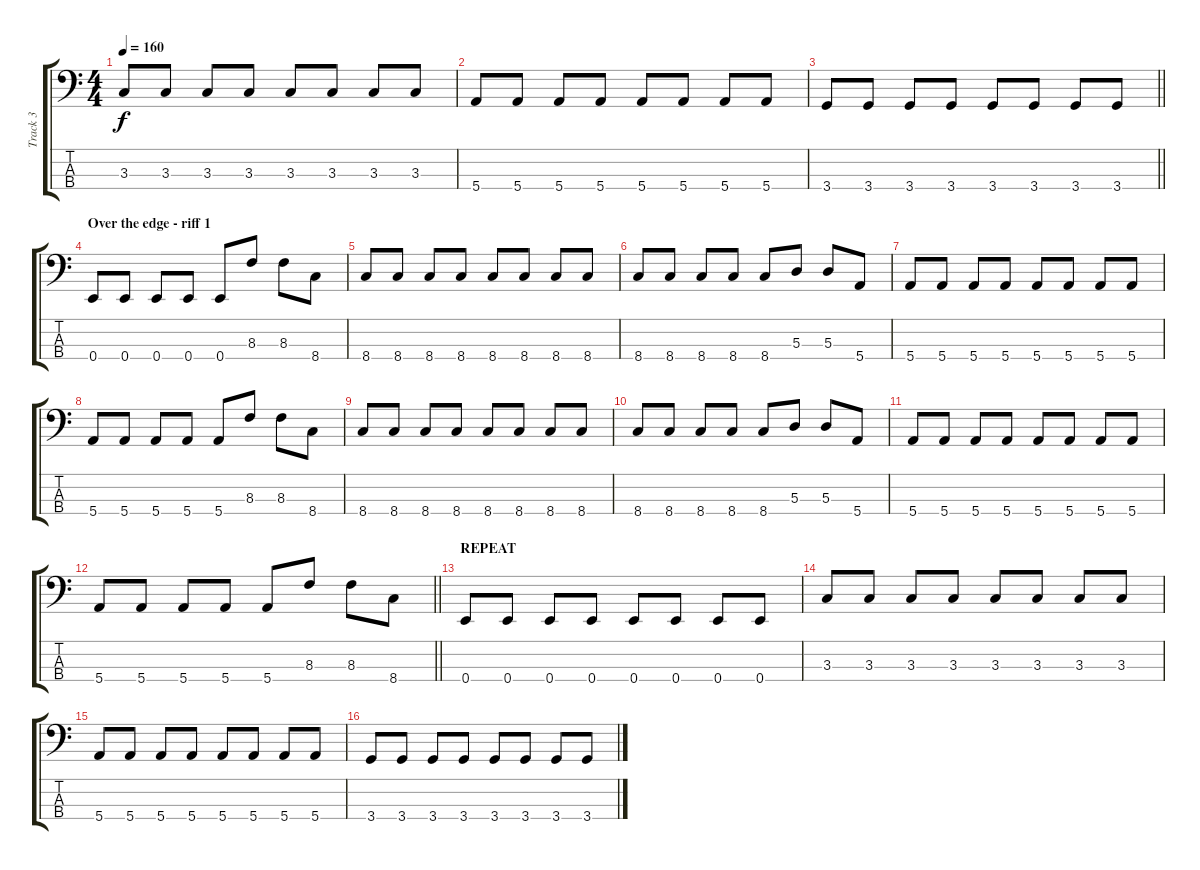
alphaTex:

\track ("Track 3" "Track 3") {instrument electricbassfinger}
\staff {score tabs}
\tuning (G2 D2 A1 E1) {hide}
\ts (4 4)
\tempo 160
\clef f4
\ks c
3.3.8{dy f} 3.3.8 3.3.8 3.3.8 3.3.8 3.3.8 3.3.8 3.3.8 |
5.4.8 5.4.8 5.4.8 5.4.8 5.4.8 5.4.8 5.4.8 5.4.8 |
\barLineRight lightlight
3.4.8 3.4.8 3.4.8 3.4.8 3.4.8 3.4.8 3.4.8 3.4.8 |
\section ("" "Over the edge - riff 1")
0.4.8 0.4.8 0.4.8 0.4.8 0.4.8 8.3.8 8.3.8 8.4.8 |
8.4.8 8.4.8 8.4.8 8.4.8 8.4.8 8.4.8 8.4.8 8.4.8 |
8.4.8 8.4.8 8.4.8 8.4.8 8.4.8 5.3.8 5.3.8 5.4.8 |
5.4.8 5.4.8 5.4.8 5.4.8 5.4.8 5.4.8 5.4.8 5.4.8 |
5.4.8 5.4.8 5.4.8 5.4.8 5.4.8 8.3.8 8.3.8 8.4.8 |
8.4.8 8.4.8 8.4.8 8.4.8 8.4.8 8.4.8 8.4.8 8.4.8 |
8.4.8 8.4.8 8.4.8 8.4.8 8.4.8 5.3.8 5.3.8 5.4.8 |
5.4.8 5.4.8 5.4.8 5.4.8 5.4.8 5.4.8 5.4.8 5.4.8 |
\barLineRight lightlight
5.4.8 5.4.8 5.4.8 5.4.8 5.4.8 8.3.8 8.3.8 8.4.8 |
\section ("" "REPEAT")
0.4.8 0.4.8 0.4.8 0.4.8 0.4.8 0.4.8 0.4.8 0.4.8 |
3.3.8 3.3.8 3.3.8 3.3.8 3.3.8 3.3.8 3.3.8 3.3.8 |
5.4.8 5.4.8 5.4.8 5.4.8 5.4.8 5.4.8 5.4.8 5.4.8 |
3.4.8 3.4.8 3.4.8 3.4.8 3.4.8 3.4.8 3.4.8 3.4.8
